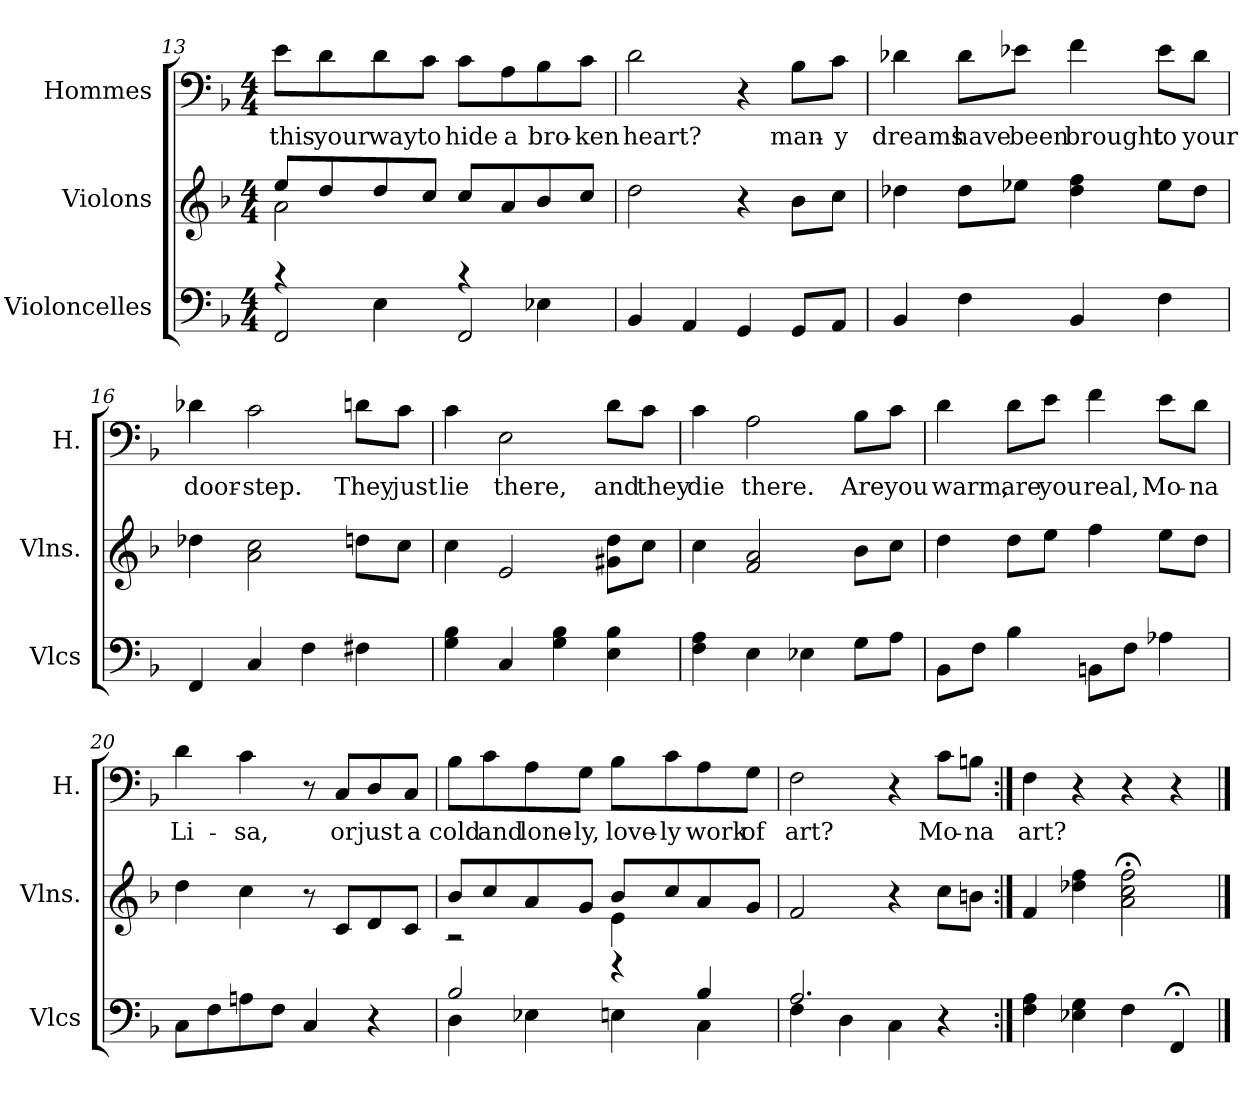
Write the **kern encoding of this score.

**kern	**kern	**kern	**text
*part3	*part2	*part1	*part1
*staff3	*staff2	*staff1	*staff1
*I"Violoncelles	*I"Violons	*I"Hommes	*
*I'Vlcs	*I'Vlns.	*I'H.	*
*clefF4	*clefG2	*clefF4	*
*k[b-]	*k[b-]	*k[b-]	*
*M4/4	*M4/4	*M4/4	*
=13	=13	=13	=13
*^	*^	*	*
!	!	!	!	!	!LO:LY:b
2FF/	4rc	8ee/L	2a\	8e\L	this
!	!	!	!	!	!LO:LY:b
.	.	8dd/	.	8d\	your
!	!	!	!	!	!LO:LY:b
.	4E\	8dd/	.	8d\	way
!	!	!	!	!	!LO:LY:b
.	.	8cc/J	.	8c\J	to
!	!	!	!	!	!LO:LY:b
2FF/	4rc	8cc/L	2ryy	8c\L	hide
!	!	!	!	!	!LO:LY:b
.	.	8a/	.	8A\	a
!	!	!	!	!	!LO:LY:b
.	4E-X\	8b-/	.	8B-\	bro-
!	!	!	!	!	!LO:LY:b
.	.	8cc/J	.	8c\J	-ken
*v	*v	*	*	*	*
*	*v	*v	*	*
=14	=14	=14	=14
!	!	!	!LO:LY:b
4BB-/	2dd\	2d\	heart?
4AA/	.	.	.
4GG/	4r	4r	.
!	!	!	!LO:LY:b
8GG/L	8b-\L	8B-\L	man-
!	!	!	!LO:LY:b
8AA/J	8cc\J	8c\J	-y
!!LO:LB:g=z
=15	=15	=15	=15
!	!	!	!LO:LY:b
4BB-/	4dd-X\	4d-X\	dreams
!	!	!	!LO:LY:b
4F\	8dd-\L	8d-\L	have
!	!	!	!LO:LY:b
.	8ee-X\J	8e-X\J	been
!	!	!	!LO:LY:b
4BB-/	4dd-\ 4ff\	4f\	brought
!	!	!	!LO:LY:b
4F\	8ee-\L	8e-\L	to
!	!	!	!LO:LY:b
.	8dd-\J	8d-\J	your
=16	=16	=16	=16
!	!	!	!LO:LY:b
4FF/	4dd-X\	4d-X\	door-
!	!	!	!LO:LY:b
4C/	2a\ 2cc\	2c\	-step.
4F\	.	.	.
!	!	!	!LO:LY:b
4F#X\	8ddn\L	8dn\L	They
!	!	!	!LO:LY:b
.	8cc\J	8c\J	just
=17	=17	=17	=17
!	!	!	!LO:LY:b
4G\ 4B-\	4cc\	4c\	lie
!	!	!	!LO:LY:b
4C/	2e/	2E\	there,
4G\ 4B-\	.	.	.
!	!	!	!LO:LY:b
4E\ 4B-\	8g#X\ 8dd\L	8d\L	and
!	!	!	!LO:LY:b
.	8cc\J	8c\J	they
=18	=18	=18	=18
!	!	!	!LO:LY:b
4F\ 4A\	4cc\	4c\	die
!	!	!	!LO:LY:b
4E\	2f/ 2a/	2A\	there.
4E-X\	.	.	.
!	!	!	!LO:LY:b
8G\L	8b-\L	8B-\L	Are
!	!	!	!LO:LY:b
8A\J	8cc\J	8c\J	you
!!LO:LB:g=z
=19	=19	=19	=19
!	!	!	!LO:LY:b
8BB-\L	4dd\	4d\	warm,
8F\J	.	.	.
!	!	!	!LO:LY:b
4B-\	8dd\L	8d\L	are
!	!	!	!LO:LY:b
.	8ee\J	8e\J	you
!	!	!	!LO:LY:b
8BBn\L	4ff\	4f\	real,
8F\J	.	.	.
!	!	!	!LO:LY:b
4A-X\	8ee\L	8e\L	Mo-
!	!	!	!LO:LY:b
.	8dd\J	8d\J	-na
=20	=20	=20	=20
!	!	!	!LO:LY:b
8C\L	4dd\	4d\	Li-
8F\	.	.	.
!	!	!	!LO:LY:b
8An\	4cc\	4c\	-sa,
8F\J	.	.	.
4C/	8r	8r	.
!	!	!	!LO:LY:b
.	8c/L	8C/L	or
!	!	!	!LO:LY:b
4r	8d/	8D/	just
!	!	!	!LO:LY:b
.	8c/J	8C/J	a
=21	=21	=21	=21
*^	*^	*	*
!	!	!	!	!	!LO:LY:b
4D\	2B-/	8b-/L	2r	8B-\L	cold
!	!	!	!	!	!LO:LY:b
.	.	8cc/	.	8c\	and
!	!	!	!	!	!LO:LY:b
4E-X\	.	8a/	.	8A\	lone-
!	!	!	!	!	!LO:LY:b
.	.	8g/J	.	8G\J	-ly,
!	!	!	!	!	!LO:LY:b
4En\	4rg	8b-/L	4e\	8B-\L	love-
!	!	!	!	!	!LO:LY:b
.	.	8cc/	.	8c\	-ly
!	!	!	!	!	!LO:LY:b
4C\	4B-/	8a/	4ryy	8A\	work
!	!	!	!	!	!LO:LY:b
.	.	8g/J	.	8G\J	of
*	*	*v	*v	*	*
!!LO:PB:g=z
=22	=22	=22	=22	=22
!	!	!	!	!LO:LY:b
4F\	2.A/	2f/	2F\	art?
4D\	.	.	.	.
4C\	.	4r	4r	.
!	!	!	!	!LO:LY:b
4r	4ryy	8cc\L	8c\L	Mo-
!	!	!	!	!LO:LY:b
.	.	8bn\J	8Bn\J	-na
*v	*v	*	*	*
=23:|!	=23:|!	=23:|!	=23:|!
!	!	!	!LO:LY:b
4F\ 4A\	4f/	4F\	art?
4E-X\ 4G\	4dd-X\ 4ff\	4r	.
4F\	2a\;< 2cc\;< 2ff\;<	4r	.
4FF;</	.	4r	.
==	==	==	==
*-	*-	*-	*-
